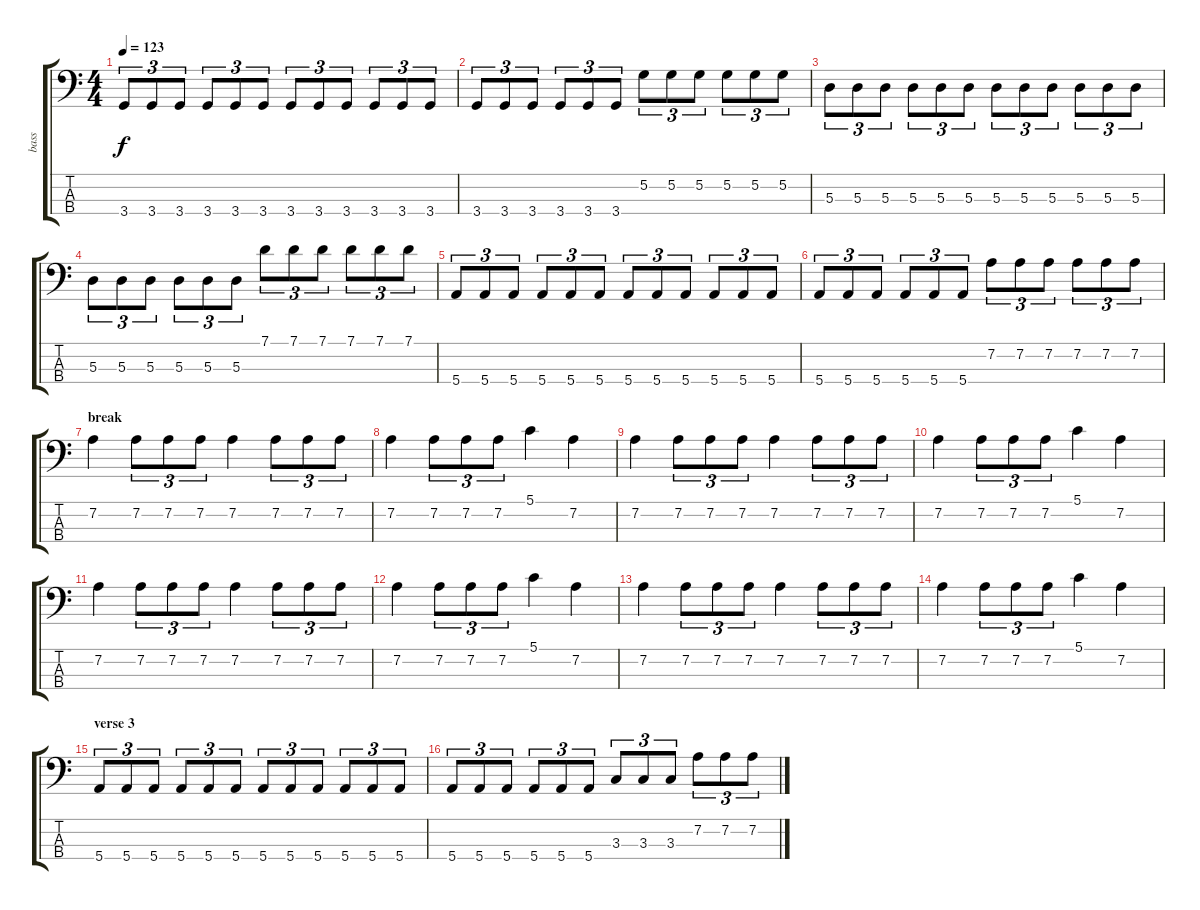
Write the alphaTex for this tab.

\track ("bass " "bass ") {instrument electricbasspick}
\staff {score tabs}
\tuning (G2 D2 A1 E1) {hide}
\ts (4 4)
\tempo 123
\clef f4
\ks c
3.4.8{tu (3 2) txt "" dy f} 3.4.8{tu (3 2) txt ""} 3.4.8{tu (3 2) txt ""} 3.4.8{tu (3 2) txt ""} 3.4.8{tu (3 2) txt ""} 3.4.8{tu (3 2) txt ""} 3.4.8{tu (3 2) txt ""} 3.4.8{tu (3 2) txt ""} 3.4.8{tu (3 2) txt ""} 3.4.8{tu (3 2) txt ""} 3.4.8{tu (3 2) txt ""} 3.4.8{tu (3 2) txt ""} |
3.4.8{tu (3 2) txt ""} 3.4.8{tu (3 2) txt ""} 3.4.8{tu (3 2) txt ""} 3.4.8{tu (3 2) txt ""} 3.4.8{tu (3 2) txt ""} 3.4.8{tu (3 2) txt ""} 5.2.8{tu (3 2) txt ""} 5.2.8{tu (3 2) txt ""} 5.2.8{tu (3 2) txt ""} 5.2.8{tu (3 2) txt ""} 5.2.8{tu (3 2) txt ""} 5.2.8{tu (3 2) txt ""} |
5.3.8{tu (3 2) txt ""} 5.3.8{tu (3 2) txt ""} 5.3.8{tu (3 2) txt ""} 5.3.8{tu (3 2) txt ""} 5.3.8{tu (3 2) txt ""} 5.3.8{tu (3 2) txt ""} 5.3.8{tu (3 2) txt ""} 5.3.8{tu (3 2) txt ""} 5.3.8{tu (3 2) txt ""} 5.3.8{tu (3 2) txt ""} 5.3.8{tu (3 2) txt ""} 5.3.8{tu (3 2) txt ""} |
5.3.8{tu (3 2) txt ""} 5.3.8{tu (3 2) txt ""} 5.3.8{tu (3 2) txt ""} 5.3.8{tu (3 2) txt ""} 5.3.8{tu (3 2) txt ""} 5.3.8{tu (3 2) txt ""} 7.1.8{tu (3 2) txt ""} 7.1.8{tu (3 2) txt ""} 7.1.8{tu (3 2) txt ""} 7.1.8{tu (3 2) txt ""} 7.1.8{tu (3 2) txt ""} 7.1.8{tu (3 2) txt ""} |
5.4.8{tu (3 2) txt ""} 5.4.8{tu (3 2) txt ""} 5.4.8{tu (3 2) txt ""} 5.4.8{tu (3 2) txt ""} 5.4.8{tu (3 2) txt ""} 5.4.8{tu (3 2) txt ""} 5.4.8{tu (3 2) txt ""} 5.4.8{tu (3 2) txt ""} 5.4.8{tu (3 2) txt ""} 5.4.8{tu (3 2) txt ""} 5.4.8{tu (3 2) txt ""} 5.4.8{tu (3 2) txt ""} |
5.4.8{tu (3 2) txt ""} 5.4.8{tu (3 2) txt ""} 5.4.8{tu (3 2) txt ""} 5.4.8{tu (3 2) txt ""} 5.4.8{tu (3 2) txt ""} 5.4.8{tu (3 2) txt ""} 7.2.8{tu (3 2) txt ""} 7.2.8{tu (3 2) txt ""} 7.2.8{tu (3 2) txt ""} 7.2.8{tu (3 2) txt ""} 7.2.8{tu (3 2) txt ""} 7.2.8{tu (3 2) txt ""} |
\section ("" "break")
7.2.4{txt ""} 7.2.8{tu (3 2) txt ""} 7.2.8{tu (3 2) txt ""} 7.2.8{tu (3 2) txt ""} 7.2.4{txt ""} 7.2.8{tu (3 2) txt ""} 7.2.8{tu (3 2) txt ""} 7.2.8{tu (3 2) txt ""} |
7.2.4{txt ""} 7.2.8{tu (3 2) txt ""} 7.2.8{tu (3 2) txt ""} 7.2.8{tu (3 2) txt ""} 5.1.4{txt ""} 7.2.4{txt ""} |
7.2.4{txt ""} 7.2.8{tu (3 2) txt ""} 7.2.8{tu (3 2) txt ""} 7.2.8{tu (3 2) txt ""} 7.2.4{txt ""} 7.2.8{tu (3 2) txt ""} 7.2.8{tu (3 2) txt ""} 7.2.8{tu (3 2) txt ""} |
7.2.4{txt ""} 7.2.8{tu (3 2) txt ""} 7.2.8{tu (3 2) txt ""} 7.2.8{tu (3 2) txt ""} 5.1.4{txt ""} 7.2.4{txt ""} |
7.2.4{txt ""} 7.2.8{tu (3 2) txt ""} 7.2.8{tu (3 2) txt ""} 7.2.8{tu (3 2) txt ""} 7.2.4{txt ""} 7.2.8{tu (3 2) txt ""} 7.2.8{tu (3 2) txt ""} 7.2.8{tu (3 2) txt ""} |
7.2.4{txt ""} 7.2.8{tu (3 2) txt ""} 7.2.8{tu (3 2) txt ""} 7.2.8{tu (3 2) txt ""} 5.1.4{txt ""} 7.2.4{txt ""} |
7.2.4{txt ""} 7.2.8{tu (3 2) txt ""} 7.2.8{tu (3 2) txt ""} 7.2.8{tu (3 2) txt ""} 7.2.4{txt ""} 7.2.8{tu (3 2) txt ""} 7.2.8{tu (3 2) txt ""} 7.2.8{tu (3 2) txt ""} |
7.2.4{txt ""} 7.2.8{tu (3 2) txt ""} 7.2.8{tu (3 2) txt ""} 7.2.8{tu (3 2) txt ""} 5.1.4{txt ""} 7.2.4{txt ""} |
\section ("" "verse 3")
5.4.8{tu (3 2) txt ""} 5.4.8{tu (3 2) txt ""} 5.4.8{tu (3 2) txt ""} 5.4.8{tu (3 2) txt ""} 5.4.8{tu (3 2) txt ""} 5.4.8{tu (3 2) txt ""} 5.4.8{tu (3 2) txt ""} 5.4.8{tu (3 2) txt ""} 5.4.8{tu (3 2) txt ""} 5.4.8{tu (3 2) txt ""} 5.4.8{tu (3 2) txt ""} 5.4.8{tu (3 2) txt ""} |
5.4.8{tu (3 2) txt ""} 5.4.8{tu (3 2) txt ""} 5.4.8{tu (3 2) txt ""} 5.4.8{tu (3 2) txt ""} 5.4.8{tu (3 2) txt ""} 5.4.8{tu (3 2) txt ""} 3.3.8{tu (3 2) txt ""} 3.3.8{tu (3 2) txt ""} 3.3.8{tu (3 2) txt ""} 7.2.8{tu (3 2) txt ""} 7.2.8{tu (3 2) txt ""} 7.2.8{tu (3 2) txt ""}
